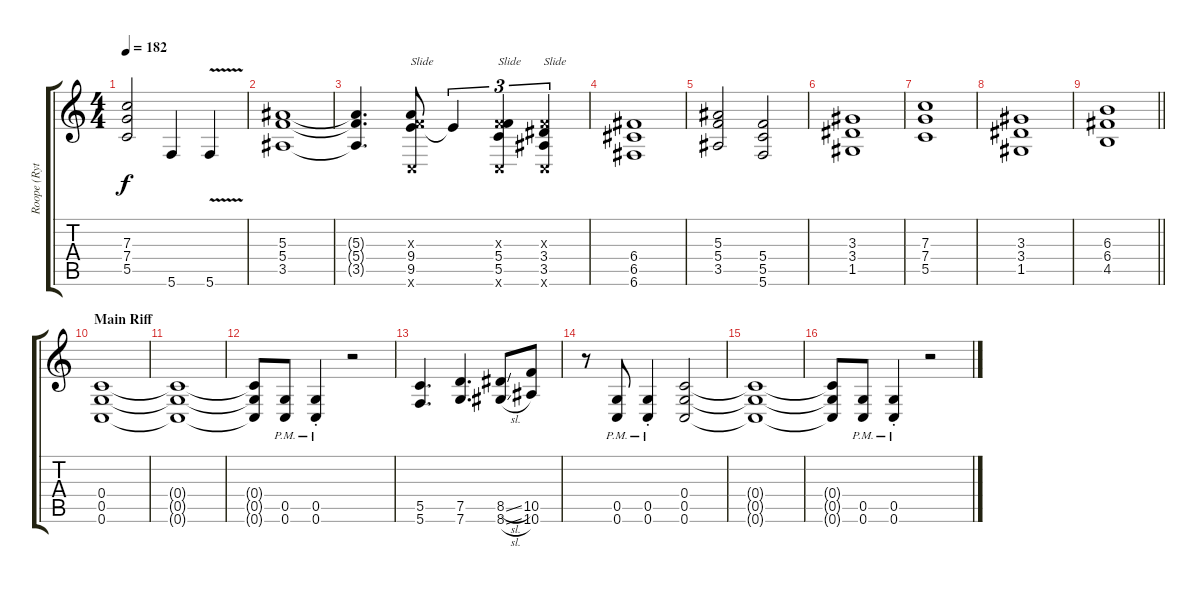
\track ("Roope (Rythm Guitar)" "Roope (Ryt") {instrument distortionguitar}
\staff {score tabs}
\tuning (D4 A3 F3 C3 G2 C2) {hide}
\ts (4 4)
\tempo 182
\clef g2
\ks c
(7.3 7.4 5.5).2{dy f} 5.6.4 5.6{v}.4 |
(5.3 5.4 3.5).1 |
(5.3{t} 5.4{t} 3.5{t}).4{d} (0.3{x} 9.4 9.5 0.6{x}).8{txt "Slide" volume 16 instrument guitarfretnoise} 9.5{t}.4{tu (3 2)} (0.3{x} 5.4 5.5 0.6{x}).4{tu (3 2) txt "Slide"} (0.3{x} 3.4 3.5 0.6{x}).4{tu (3 2) txt "Slide"} |
(6.4 6.5 6.6).1{volume 11 balance 13 instrument distortionguitar} |
(5.3 5.4 3.5).2 (5.4 5.5 5.6).2 |
(3.3 3.4 1.5).1 |
(7.3 7.4 5.5).1 |
(3.3 3.4 1.5).1 |
\barLineRight lightlight
(6.3 6.4 4.5).1 |
\section ("" "Main Riff")
(0.4 0.5 0.6).1{volume 13 balance 13 instrument distortionguitar} |
(0.4{t} 0.5{t} 0.6{t}).1 |
(0.4{t} 0.5{t} 0.6{t}).8 (0.5{pm} 0.6{pm}).8 (0.5{pm st} 0.6{pm st}).4 r.2 |
(5.5 5.6).4{d} (7.5 7.6).4{d} (8.5{sl} 8.6{sl}).8 (10.5 10.6).8 |
r.8 (0.5{pm} 0.6{pm}).8 (0.5{pm st} 0.6{pm st}).4 (0.4 0.5 0.6).2 |
(0.4{t} 0.5{t} 0.6{t}).1 |
(0.4{t} 0.5{t} 0.6{t}).8 (0.5{pm} 0.6{pm}).8 (0.5{pm st} 0.6{pm st}).4 r.2
